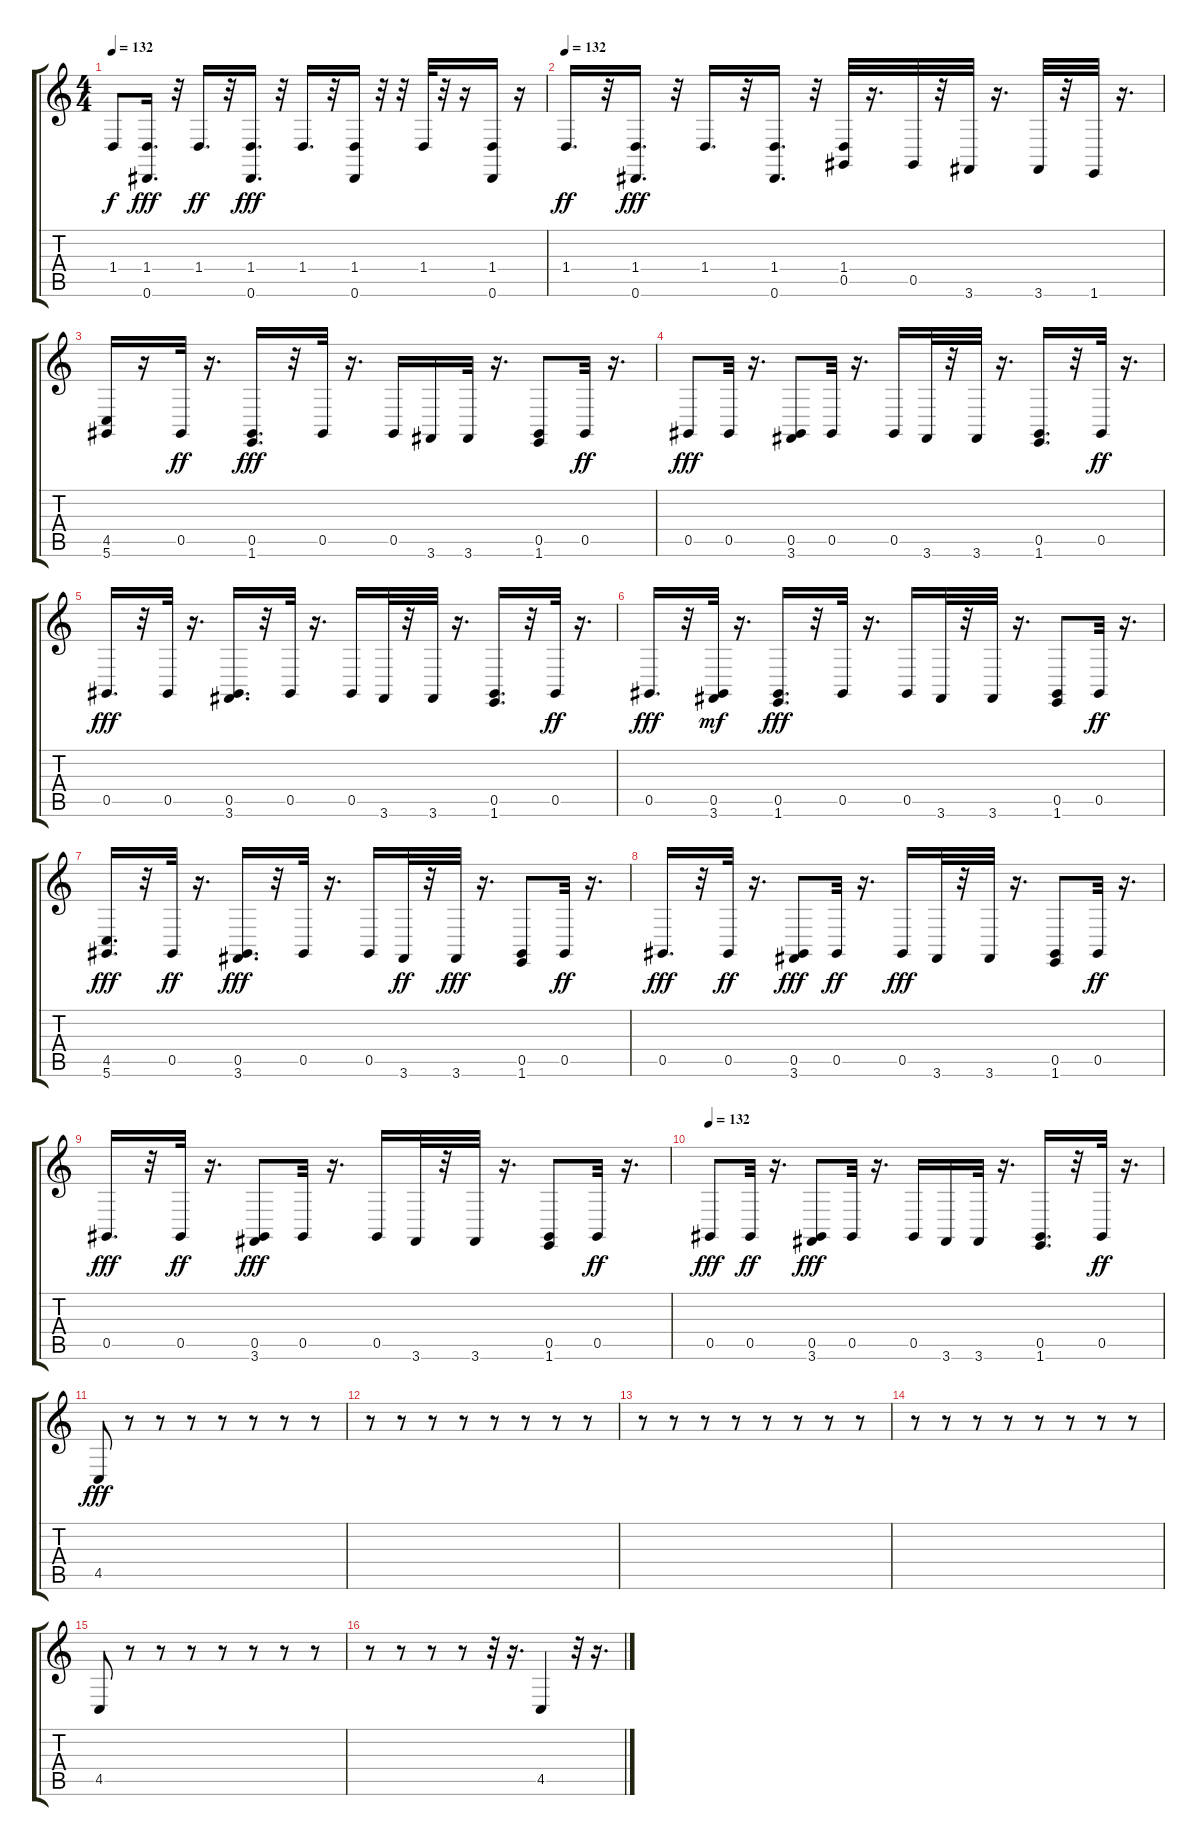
\track "" {instrument acousticgrandpiano}
\staff {score tabs}
\tuning (Eb4 Bb3 Gb3 Db3 Ab2 Eb2) {hide}
\ts (4 4)
\tempo 132
\clef g2
\ks c
1.4.8{dy f} (1.4 0.6).16{d dy fff} r.32 1.4.16{d dy ff} r.32 (1.4 0.6).16{d dy fff} r.32 1.4.16{d volume 16 instrument acousticgrandpiano} r.32 (1.4 0.6).16 r.32 r.32 1.4.32 r.32 r.16 (1.4 0.6).16 r.16 |
\tempo 132
1.4.16{d dy ff} r.32 (1.4 0.6).16{d dy fff} r.32 1.4.16{d} r.32 (1.4 0.6).16{d} r.32 (1.4 0.5).32 r.16{d} 0.5.32 r.32 3.6.32 r.16{d} 3.6.32 r.32 1.6.32 r.16{d} |
(4.5 5.6).16{volume 16 instrument acousticgrandpiano} r.16 0.5.32{dy ff} r.16{d} (0.5 1.6).16{d dy fff} r.32 0.5.32 r.16{d} 0.5.16 3.6.16 3.6.32 r.16{d} (0.5 1.6).8{volume 16 instrument acousticgrandpiano} 0.5.32{dy ff} r.16{d} |
0.5.8{dy fff} 0.5.32 r.16{d} (0.5 3.6).8 0.5.32 r.16{d} 0.5.16 3.6.32 r.32 3.6.32 r.16{d} (0.5 1.6).16{d} r.32 0.5.32{dy ff} r.16{d} |
0.5.16{d dy fff} r.32 0.5.32 r.16{d} (0.5 3.6).16{d} r.32 0.5.32 r.16{d} 0.5.16 3.6.32 r.32 3.6.32 r.16{d} (0.5 1.6).16{d} r.32 0.5.32{dy ff} r.16{d} |
0.5.16{d dy fff} r.32 (0.5 3.6).32{dy mf} r.16{d} (0.5 1.6).16{d dy fff} r.32 0.5.32 r.16{d} 0.5.16 3.6.32 r.32 3.6.32 r.16{d} (0.5 1.6).8 0.5.32{dy ff} r.16{d} |
(4.5 5.6).16{d dy fff} r.32 0.5.32{dy ff} r.16{d} (0.5 3.6).16{d dy fff} r.32 0.5.32 r.16{d} 0.5.16 3.6.32{dy ff} r.32 3.6.32{dy fff} r.16{d} (0.5 1.6).8 0.5.32{dy ff} r.16{d} |
0.5.16{d dy fff} r.32 0.5.32{dy ff} r.16{d} (0.5 3.6).8{dy fff} 0.5.32{dy ff} r.16{d} 0.5.16{dy fff} 3.6.32 r.32 3.6.32 r.16{d} (0.5 1.6).8 0.5.32{dy ff} r.16{d} |
0.5.16{d dy fff} r.32 0.5.32{dy ff} r.16{d} (0.5 3.6).8{dy fff} 0.5.32 r.16{d} 0.5.16 3.6.32 r.32 3.6.32 r.16{d} (0.5 1.6).8 0.5.32{dy ff} r.16{d} |
\tempo 132
0.5.8{dy fff} 0.5.32{dy ff} r.16{d} (0.5 3.6).8{dy fff} 0.5.32 r.16{d} 0.5.16 3.6.16 3.6.32 r.16{d} (0.5 1.6).16{d} r.32 0.5.32{dy ff} r.16{d} |
4.5.8{dy fff volume 16 instrument acousticgrandpiano} r.8 r.8 r.8 r.8 r.8 r.8 r.8 |
r.8 r.8 r.8 r.8 r.8 r.8 r.8 r.8 |
r.8 r.8 r.8 r.8 r.8 r.8 r.8 r.8 |
r.8 r.8 r.8 r.8 r.8 r.8 r.8 r.8 |
4.5.8 r.8 r.8 r.8 r.8 r.8 r.8 r.8 |
r.8 r.8 r.8 r.8 r.32 r.16{d} 4.5.4 r.32 r.16{d}
